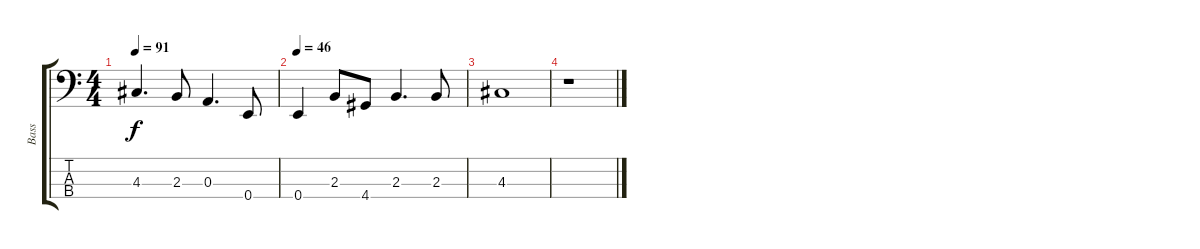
\track ("Bass" "Bass") {instrument electricbassfinger}
\staff {score tabs}
\tuning (G2 D2 A1 E1) {hide}
\ts (4 4)
\tempo 91
\clef f4
\ks c
4.3.4{d dy f} 2.3.8 0.3.4{d} 0.4.8 |
\tempo 46
0.4.4 2.3.8 4.4.8 2.3.4{d} 2.3.8 |
4.3.1 |
r.1
